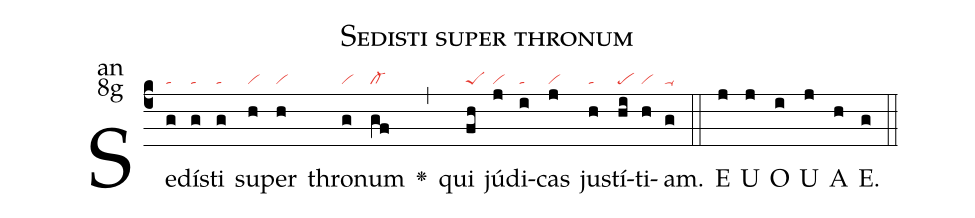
name:Sedisti super thronum;
office-part:an;
mode:8g;
nabc-lines:1;
%%
(c4)Se(g|ta)dí(g|ta)sti(g|ta) su(h|vi)per(h|vi) thro(g|vi)num(gf|cl-) <v>\greheightstar</v>(,) qui(fh|peS) jú(j|vi)di(i|ta)cas(j|vi) ju(h|ta)stí(hi|pe)ti(h|vi)am.(g|ta-) (::) E(j) U(j) O(i) U(j) A(h) E.(g) (::)
